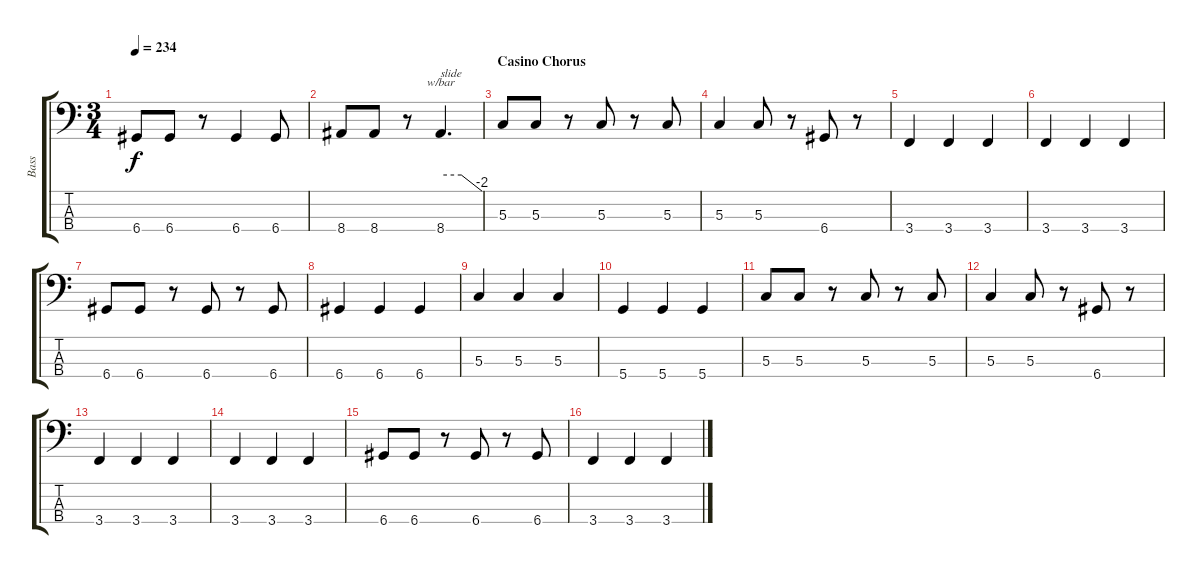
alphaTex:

\track ("Bass" "Bass") {instrument electricbasspick}
\staff {score tabs}
\tuning (F2 C2 G1 D1) {hide}
\ts (3 4)
\tempo 234
\clef f4
\ks c
6.4.8{dy f} 6.4.8 r.8 6.4.4 6.4.8 |
8.4.8 8.4.8 r.8 8.4.4{d tbe (custom default 0 0 30 0 60 -8) txt "slide"} |
\section ("" "Casino Chorus")
5.3.8 5.3.8 r.8 5.3.8 r.8 5.3.8 |
5.3.4 5.3.8 r.8 6.4.8 r.8 |
3.4.4 3.4.4 3.4.4 |
3.4.4 3.4.4 3.4.4 |
6.4.8 6.4.8 r.8 6.4.8 r.8 6.4.8 |
6.4.4 6.4.4 6.4.4 |
5.3.4 5.3.4 5.3.4 |
5.4.4 5.4.4 5.4.4 |
5.3.8 5.3.8 r.8 5.3.8 r.8 5.3.8 |
5.3.4 5.3.8 r.8 6.4.8 r.8 |
3.4.4 3.4.4 3.4.4 |
3.4.4 3.4.4 3.4.4 |
6.4.8 6.4.8 r.8 6.4.8 r.8 6.4.8 |
3.4.4 3.4.4 3.4.4
